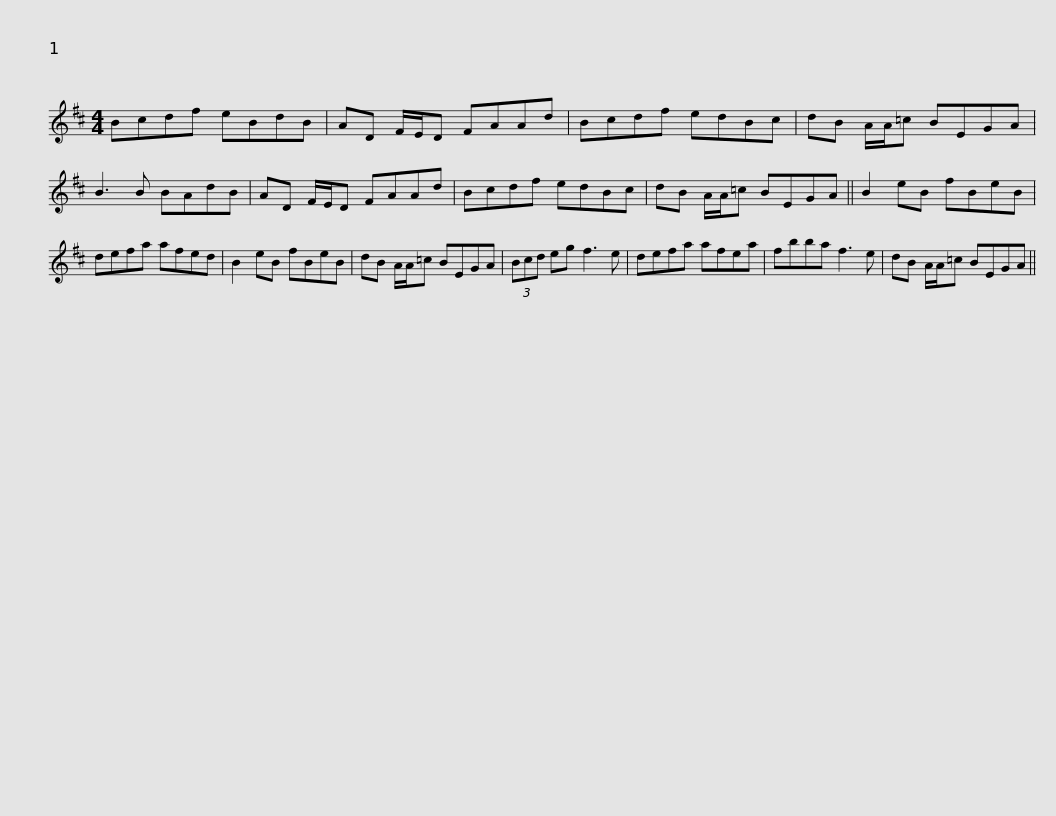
X:1
L:1/8
M:4/4
I:linebreak $
K:D
V:1 treble
V:1
 Bcdf eBdB | AD F/E/D FAAd | Bcdf edBc | dB A/A/=c BEGA | B3 B BAdB |$ %5
 AD F/E/D FAAd | Bcdf edBc | dB A/A/=c BEGA || B2 eB fBeB | defa afed |$ %10
 B2 eB fBeB | dB A/A/=c BEGA | (3Bcd eg f3 e | defa afea | fbba f3 e |$ %15
 dB A/A/=c BEGA || %16
